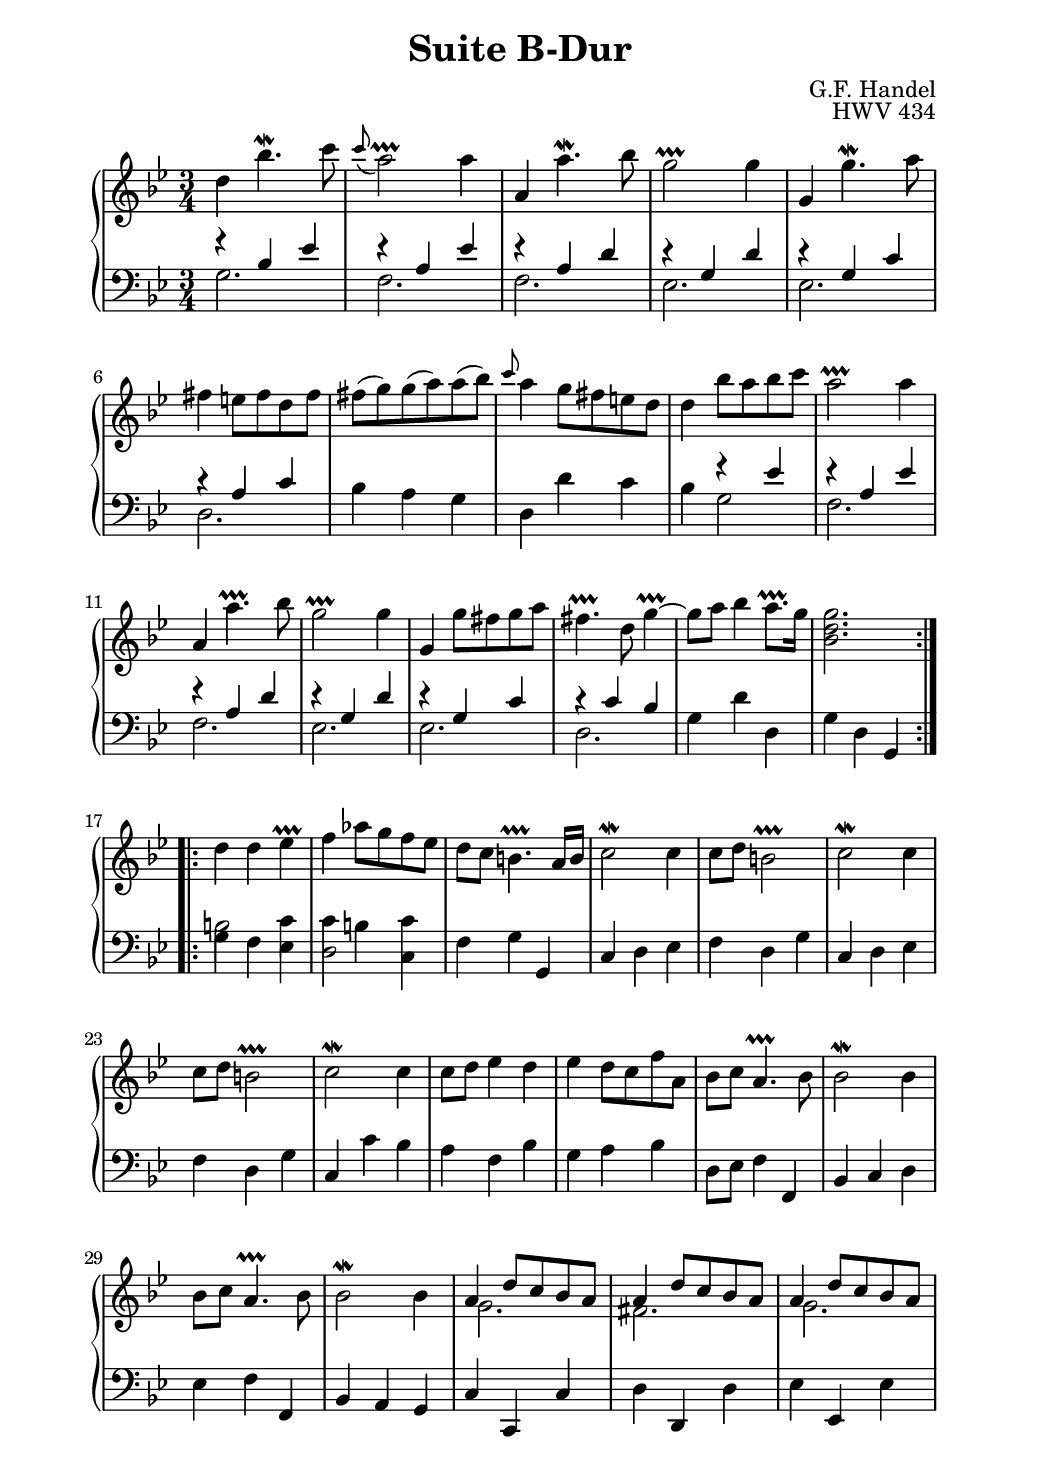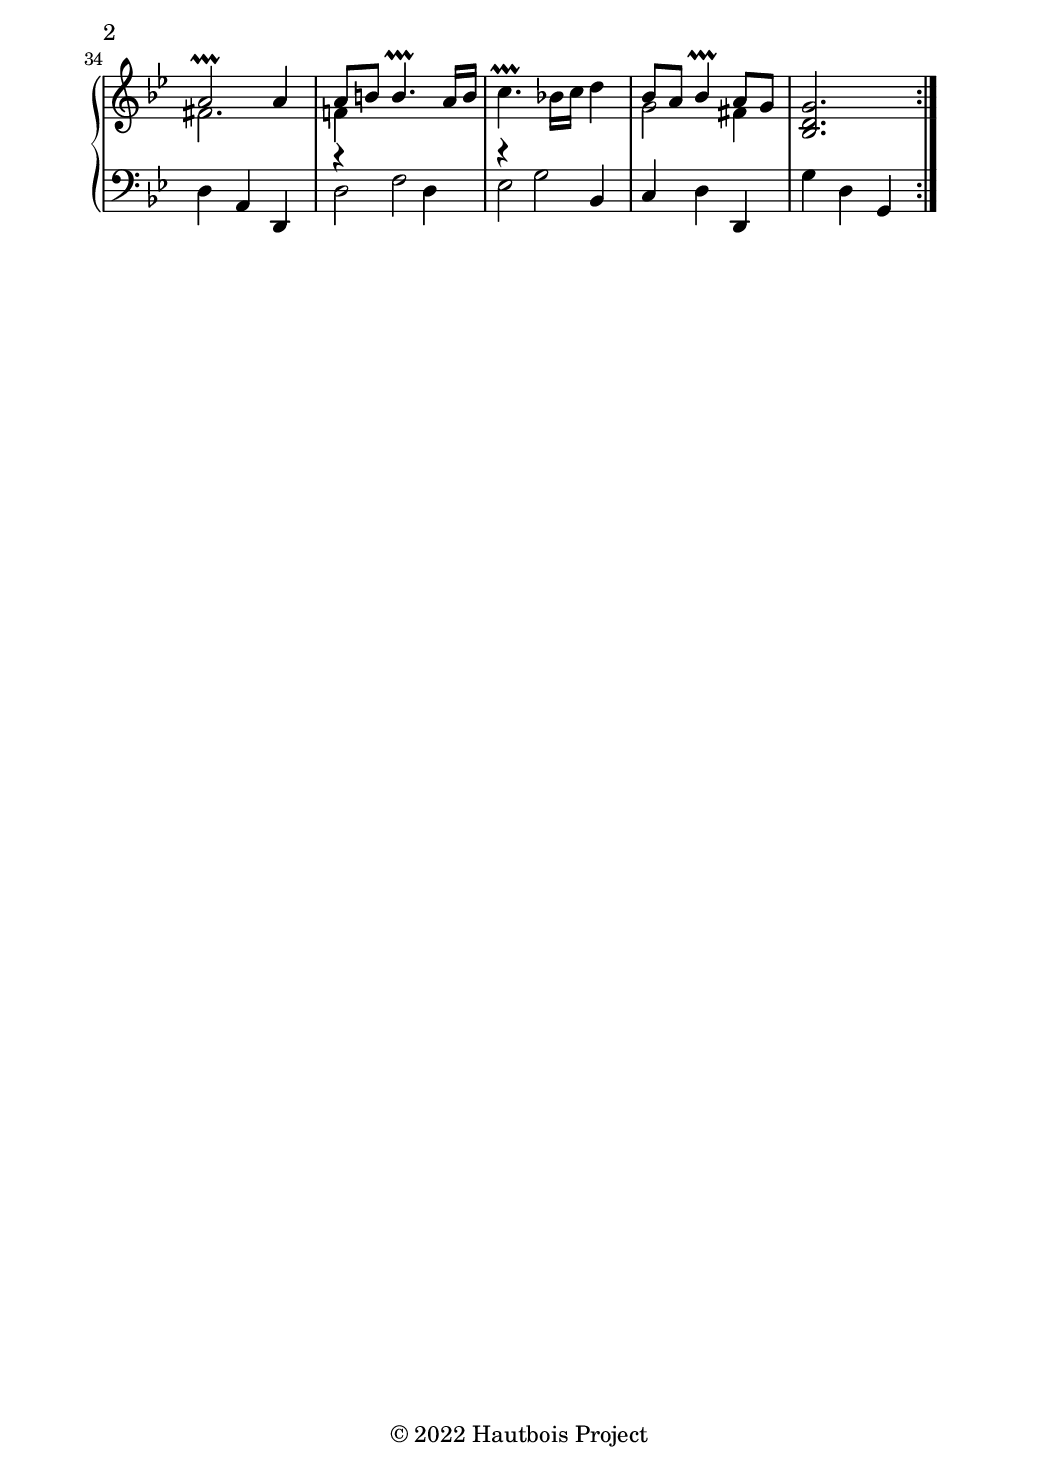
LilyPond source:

%! Title: Suite B-Dur, HWV 434
%! Subtitle: VI. Menuet
%! Subsubtitle:
%! Type: raw
%! Status: review
%! Remark:

\version "2.22.1"
\include "italiano.ly"

%****************************************************************
% Start cut-&-pastable-section

%****************************************************************

\paper {
  % Set paper
  #(set-paper-size "b5")
  indent = 0\mm
  line-width = 14.5\cm
  ragged-right = ##f
  line-width = #(- line-width (* mm 3.000000) (* mm 1))
}

\layout {
  
}

%*****************************************
%  Set Header
%*****************************************
\header {
  title = "Suite B-Dur"
  composer = "G.F. Handel"
  opus = "HWV 434"
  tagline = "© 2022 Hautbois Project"
}

%*****************************************
% Start Voice
% Write the voices here
%*****************************************
MyMeter = \time 3/4
%MyTempo = \tempo "Allegro ma non troppo" 2. = 76
MyKey = \key sib \major
PieceName = "Minuet"

VoiceI = \relative re'' {
  % bar 1 - 8
  re4 sib'4.\mordent do8 |
  \grace do8( la2\prallprall) la4 |
  la,4 la'4.\mordent sib8 |
  sol2\prallprall sol4 |
  sol,4 sol'4.\mordent la8 |
  fad4 mi8 fad re fad |
  fad( sol) sol( la) la( sib) |
  \grace do8 la4 sol8 fad mi re |
  
  % bar 9 - 16
  re4 sib'8 la sib do |
  la2\prallprall la4 |
  la,4 la'4.\prallprall sib8 |
  sol2\prallprall sol4 |
  sol,4 sol'8 fad sol la |
  fad4.\prallprall re8 sol4~\prallprall |
  sol8 la sib4 la8.\prallprall sol16 |
  <sol re sib>2. |
  
  \bar ":|.|:"
  
  % bar 17 - 24
  re4 re mib\prallprall |
  fa4 lab8 sol fa mib |
  re do si4.\prallprall la16 si |
  do2\mordent do4 |
  do8 re si2\prallprall |
  do2\mordent do4 |
  do8 re si2\prallprall |
  do2\mordent do4 |
  
  % bar 25 - 30
  do8 re mib4 re |
  mib re8 do fa la, |
  sib do la4.\prallprall sib8 |
  sib2\mordent sib4 |
  sib8 do la4.\prallprall sib8 |
  sib2\mordent sib4 |
  
  % bar 31 - 38
  <<
  {
    \voiceOne
    la4 re8 do sib la |
    la4 re8 do sib la |
    la4 re8 do sib la |
    la2\prallprall la4 |
    la8 si! si4.\prallprall la16 si |
    \stemDown do4.\prallprall sib!16 do re4 |
    \stemUp sib8 la sib4\prallprall la8 sol |
  }
  \\
  \new Voice {
    \voiceTwo
    sol2. | fad2. | sol2. | fad2. |
    fa!4 s2 | s2. | sol2 fad4 |
  }
  >>
  
  <sol re sib>2. 
  
  \bar ":|."
}


BassoI = \relative sib {
  % bar 1 - 8
  r4 sib4 mib | r la, mib' | r la, re | r sol, re' |
  r sol, do | r la do | \stemNeutral sib la sol | re re' do |
  
  % bar 9 - 16
  s4 r4 \stemUp mib4 | r4 la, mib' | r la, re | r sol, re' |
  r sol, do | r do sib | \stemNeutral sol re' re, | sol re sol, |
  
  \bar ":|.|:"
  
  % bar 17 - 24
  si'2 do4 | do si do | s2. | s2. | s2. | s2. | s2. |
  
  % bar 25 - 31
  s2. | s2. | s2. | s2. | s2. | s2. | s2. | s2. |
  
  % bar 32 - 38
  s2. | s2. | s2. | r4 fa,2 | r4 sol2 | s2. | s2. |
  
  \bar ":|."
}

BassoII = \relative sol {
  % bar 1 - 8
  sol2. | fa | fa | mib | mib | re | s2. | s2. |
  
  % bar 9 - 16
  sib'4 sol2 | fa2. | fa | mib | mib | re | s2. | s2. |
  
  \bar ":|.|:"
  
  % bar 17 - 24
  \stemNeutral
  sol4 fa mib | re2 \once \stemDown do4 | fa sol sol, | do re mib |
  fa re sol | do, re mib | fa re sol | do, do' sib |
  
  % bar 25 - 31
  la fa sib | sol la sib | re,8 mib8 fa4 fa, |
  sib do re | mib fa fa, | sib la sol | do do, do' |
  
  % bar 32 - 38
  re re, re' | mib mib, mib' | re la re, | re'2 re4 |
  mib2 sib4 | do re re, | sol' re sol, |
  
  \bar ":|."
}

%*****************************************
%  Start Score
%*****************************************

%\markup { \vspace #1 }
\score {
  \header {
    %piece = \PieceName
  }
  \new PianoStaff <<
    \new Staff { 
      \clef "treble" 
      %\MyTempo
      \MyKey
      \MyMeter
        \VoiceI
    }
    \new Staff { 
      \clef "bass"
      %\MyTempo
      \MyKey
      \MyMeter
      <<
        \BassoI
        \\
        \BassoII
      >>
    }
  >>
}